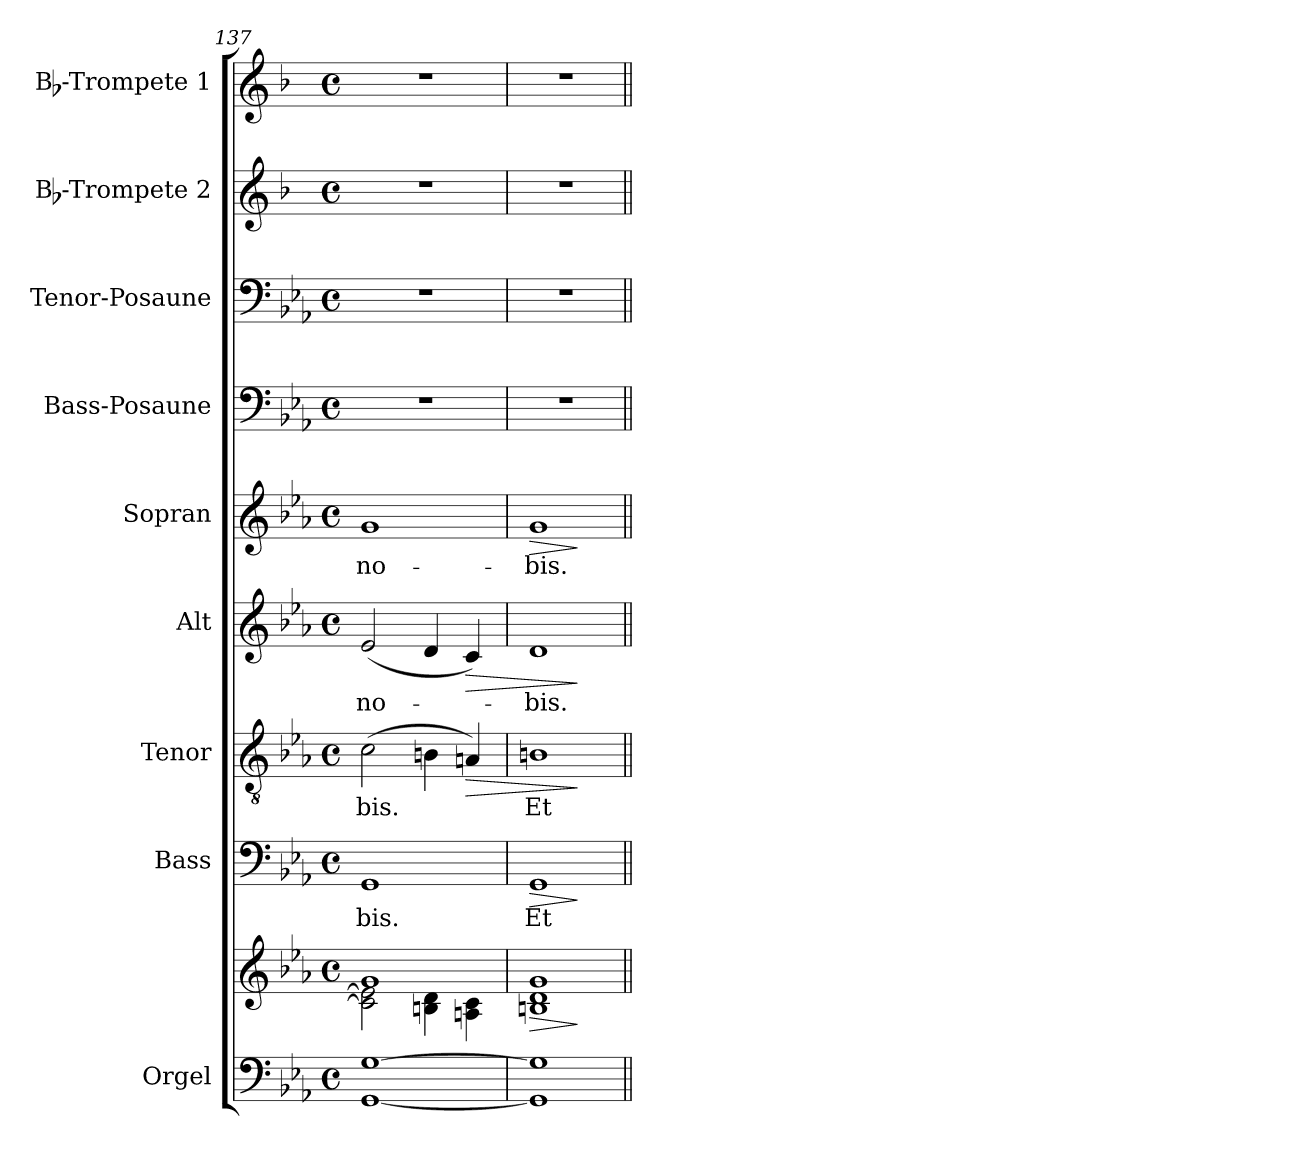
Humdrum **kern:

**kern	**kern	**dynam	**kern	**text	**dynam	**kern	**text	**dynam	**kern	**text	**dynam	**kern	**text	**dynam	**kern	**kern	**kern	**kern
*part9	*part9	*part9	*part8	*part8	*part8	*part7	*part7	*part7	*part6	*part6	*part6	*part5	*part5	*part5	*part4	*part3	*part2	*part1
*staff10	*staff9	*staff9/10	*staff8	*staff8	*staff8	*staff7	*staff7	*staff7	*staff6	*staff6	*staff6	*staff5	*staff5	*staff5	*staff4	*staff3	*staff2	*staff1
*I"Orgel	*	*	*I"Bass	*	*	*I"Tenor	*	*	*I"Alt	*	*	*I"Sopran	*	*	*I"Bass-Posaune	*I"Tenor-Posaune	*I"Bb-Trompete 2	*I"Bb-Trompete 1
*I'Org.	*	*	*I'B.	*	*	*I'T.	*	*	*I'A.	*	*	*I'S.	*	*	*I'B. Pos.	*I'T. Pos.	*I'Trp. 2	*I'Trp. 1
*clefF4	*clefG2	*	*clefF4	*	*	*clefGv2	*	*	*clefG2	*	*	*clefG2	*	*	*clefF4	*clefF4	*clefG2	*clefG2
*	*	*	*	*	*	*	*	*	*	*	*	*	*	*	*	*	*ITrd1c2	*ITrd1c2
*k[b-e-a-]	*k[b-e-a-]	*	*k[b-e-a-]	*	*	*k[b-e-a-]	*	*	*k[b-e-a-]	*	*	*k[b-e-a-]	*	*	*k[b-e-a-]	*k[b-e-a-]	*k[b-e-a-]	*k[b-e-a-]
*E-:	*E-:	*	*E-:	*	*	*E-:	*	*	*E-:	*	*	*E-:	*	*	*E-:	*E-:	*E-:	*E-:
*M4/4	*M4/4	*	*M4/4	*	*	*M4/4	*	*	*M4/4	*	*	*M4/4	*	*	*M4/4	*M4/4	*M4/4	*M4/4
*met(c)	*met(c)	*	*met(c)	*	*	*met(c)	*	*	*met(c)	*	*	*met(c)	*	*	*met(c)	*met(c)	*met(c)	*met(c)
=137	=137	=137	=137	=137	=137	=137	=137	=137	=137	=137	=137	=137	=137	=137	=137	=137	=137	=137
*	*^	*	*	*	*	*	*	*	*	*	*	*	*	*	*	*	*	*
!	!	!	!	!	!LO:LY:b	!	!	!LO:LY:b	!	!	!LO:LY:b	!	!	!LO:LY:b	!	!	!	!	!
[1GG [1G	1g	2c\] 2e-\]	.	1GG	-bis.	.	(>2c\	-bis.	.	(<2e-/	no-	.	1g	no-	.	1r	1r	1r	1r
.	.	4Bn\ 4d\	.	.	.	.	4Bn\	.	.	4d/	.	.	.	.	.	.	.	.	.
!	!	!	!	!	!	!	!	!	!LO:HP:b	!	!	!LO:HP:b	!	!	!	!	!	!	!
.	.	4An\ 4c\	.	.	.	.	4An/)	.	>	4c/)	.	>	.	.	.	.	.	.	.
=138	=138	=138	=138	=138	=138	=138	=138	=138	=138	=138	=138	=138	=138	=138	=138	=138	=138	=138	=138
!	!	!	!LO:HP:b	!	!LO:LY:b	!LO:HP:b	!	!LO:LY:b	!	!	!LO:LY:b	!	!	!LO:LY:b	!LO:HP:b	!	!	!	!
1GG] 1G]	1g	1Bn 1d	>	1GG	Et	>	1Bn	Et	.	1d	-bis.	.	1g	-bis.	>	1r	1r	1r	1r
*	*v	*v	*	*	*	*	*	*	*	*	*	*	*	*	*	*	*	*	*
.	.	]	.	.	]	.	.	]	.	.	]	.	.	]	.	.	.	.
=||	=||	=||	=||	=||	=||	=||	=||	=||	=||	=||	=||	=||	=||	=||	=||	=||	=||	=||
*-	*-	*-	*-	*-	*-	*-	*-	*-	*-	*-	*-	*-	*-	*-	*-	*-	*-	*-
